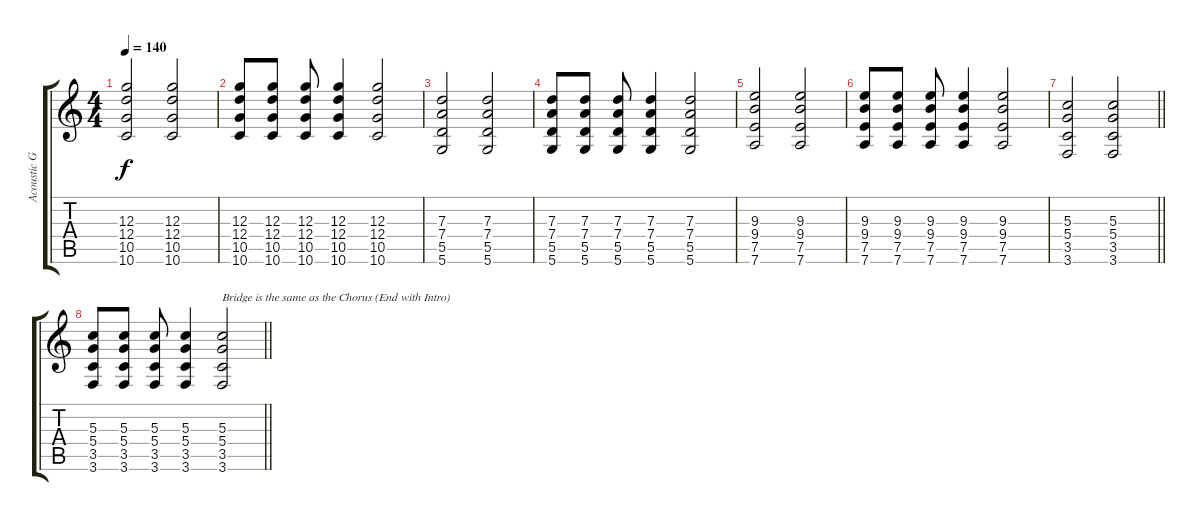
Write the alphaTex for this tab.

\track ("Acoustic Guitar" "Acoustic G") {instrument acousticguitarsteel}
\staff {score tabs}
\tuning (E4 B3 G3 D3 A2 D2) {hide}
\ts (4 4)
\tempo 140
\clef g2
\ks c
(12.3 12.4 10.5 10.6).2{dy f} (12.3 12.4 10.5 10.6).2 |
(12.3 12.4 10.5 10.6).8 (12.3 12.4 10.5 10.6).8 (12.3 12.4 10.5 10.6).8 (12.3 12.4 10.5 10.6).4 (12.3 12.4 10.5 10.6).2 |
(7.3 7.4 5.5 5.6).2 (7.3 7.4 5.5 5.6).2 |
(7.3 7.4 5.5 5.6).8 (7.3 7.4 5.5 5.6).8 (7.3 7.4 5.5 5.6).8 (7.3 7.4 5.5 5.6).4 (7.3 7.4 5.5 5.6).2 |
(9.3 9.4 7.5 7.6).2 (9.3 9.4 7.5 7.6).2 |
(9.3 9.4 7.5 7.6).8 (9.3 9.4 7.5 7.6).8 (9.3 9.4 7.5 7.6).8 (9.3 9.4 7.5 7.6).4 (9.3 9.4 7.5 7.6).2 |
\barLineRight lightlight
(5.3 5.4 3.5 3.6).2 (5.3 5.4 3.5 3.6).2 |
\barLineRight lightlight
(5.3 5.4 3.5 3.6).8 (5.3 5.4 3.5 3.6).8 (5.3 5.4 3.5 3.6).8 (5.3 5.4 3.5 3.6).4 (5.3 5.4 3.5 3.6).2{txt "Bridge is the same as the Chorus (End with Intro)"}
